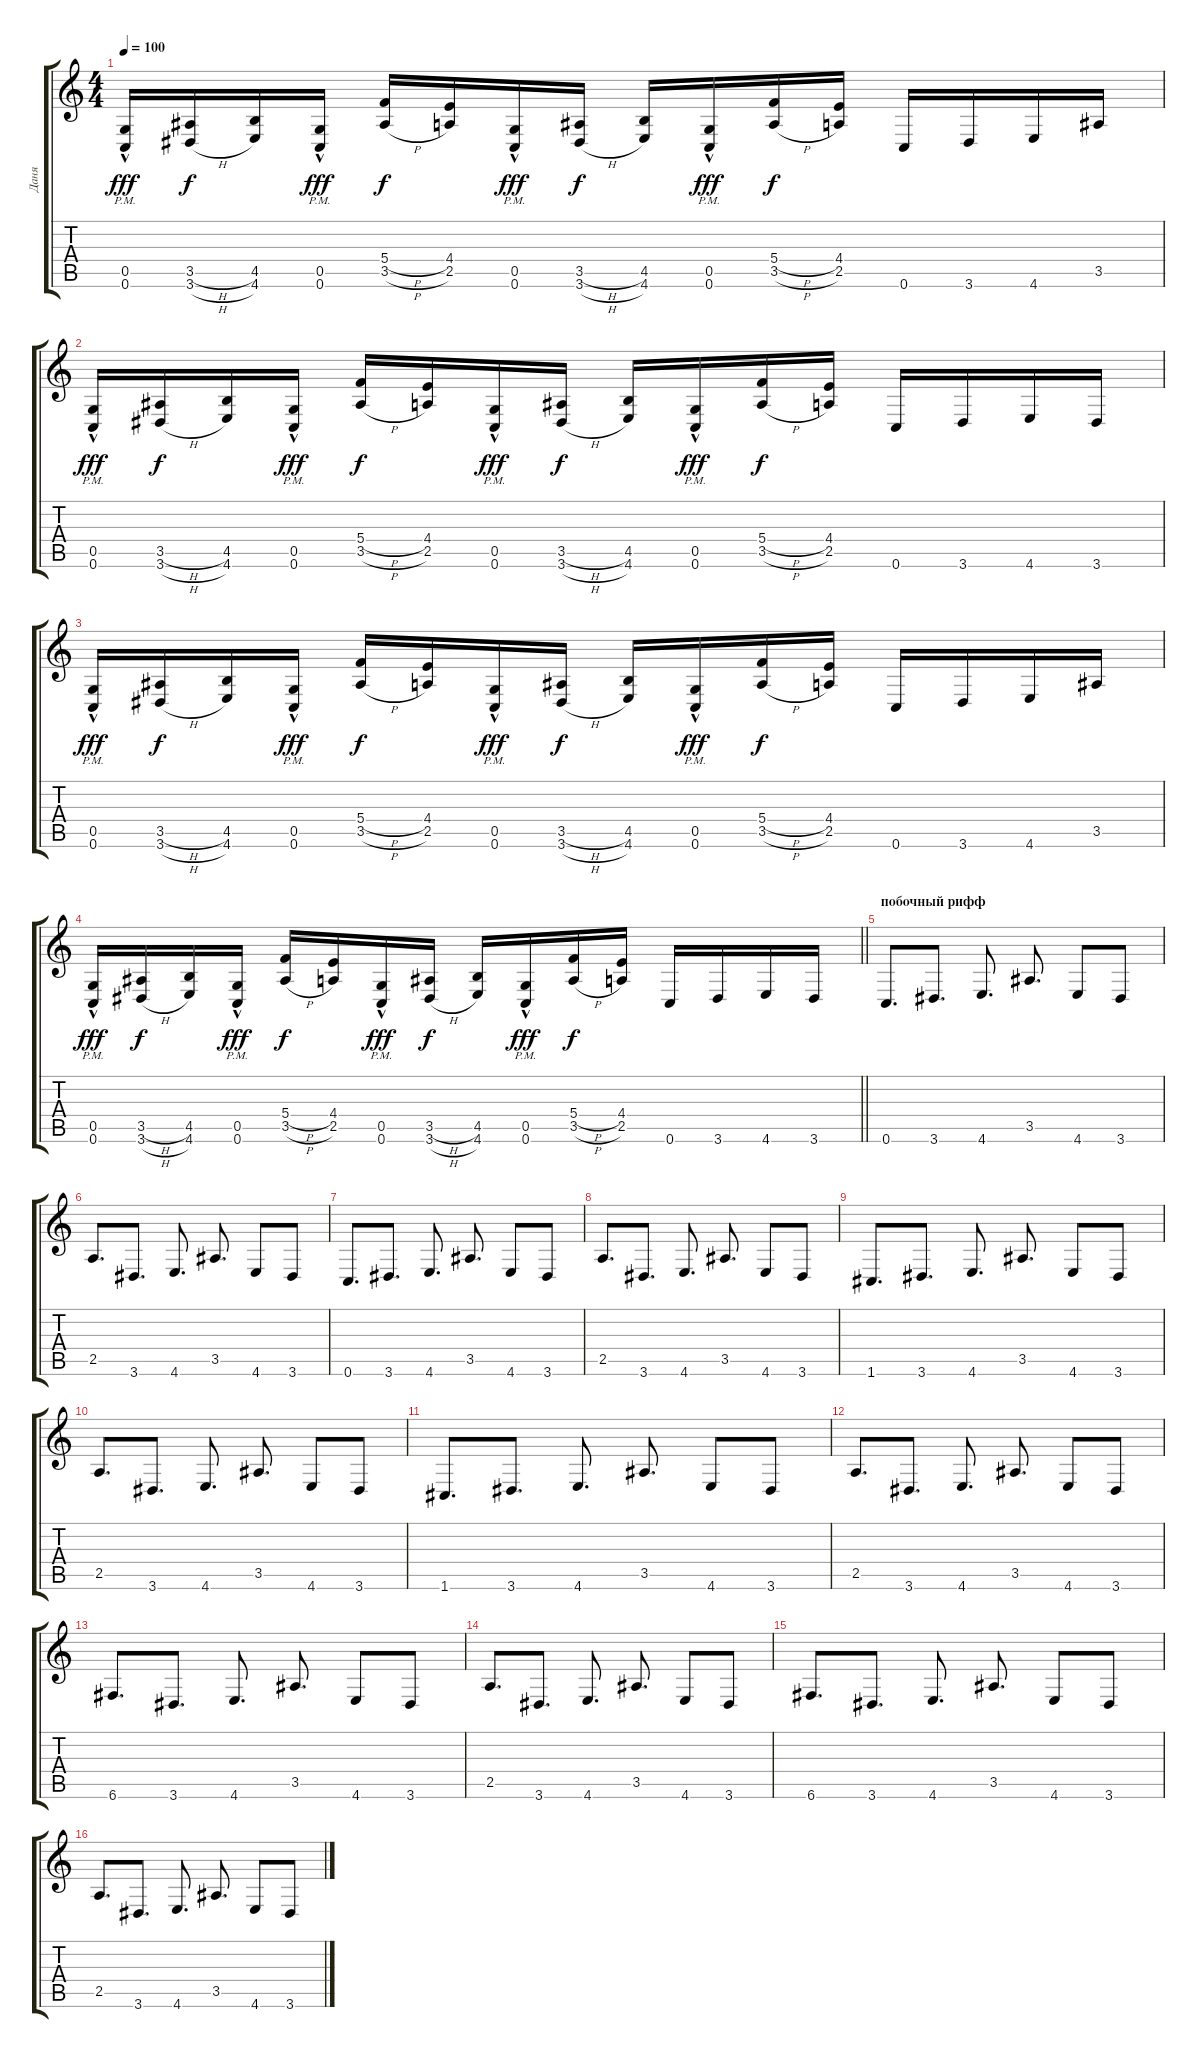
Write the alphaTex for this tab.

\track ("Даня" "Даня") {instrument distortionguitar}
\staff {score tabs}
\tuning (D4 A3 F3 C3 G2 C2) {hide}
\ts (4 4)
\tempo 100
\clef g2
\ks c
(0.5{hac pm} 0.6{hac pm}).16{dy fff} (3.5{h} 3.6{h}).16{dy f} (4.5 4.6).16 (0.5{hac pm} 0.6{hac pm}).16{dy fff} (5.4{h} 3.5{h}).16{dy f} (4.4 2.5).16 (0.5{hac pm} 0.6{hac pm}).16{dy fff} (3.5{h} 3.6{h}).16{dy f} (4.5 4.6).16 (0.5{hac pm} 0.6{hac pm}).16{dy fff} (5.4{h} 3.5{h}).16{dy f} (4.4 2.5).16 0.6.16 3.6.16 4.6.16 3.5.16 |
(0.5{hac pm} 0.6{hac pm}).16{dy fff} (3.5{h} 3.6{h}).16{dy f} (4.5 4.6).16 (0.5{hac pm} 0.6{hac pm}).16{dy fff} (5.4{h} 3.5{h}).16{dy f} (4.4 2.5).16 (0.5{hac pm} 0.6{hac pm}).16{dy fff} (3.5{h} 3.6{h}).16{dy f} (4.5 4.6).16 (0.5{hac pm} 0.6{hac pm}).16{dy fff} (5.4{h} 3.5{h}).16{dy f} (4.4 2.5).16 0.6.16 3.6.16 4.6.16 3.6.16 |
(0.5{hac pm} 0.6{hac pm}).16{dy fff} (3.5{h} 3.6{h}).16{dy f} (4.5 4.6).16 (0.5{hac pm} 0.6{hac pm}).16{dy fff} (5.4{h} 3.5{h}).16{dy f} (4.4 2.5).16 (0.5{hac pm} 0.6{hac pm}).16{dy fff} (3.5{h} 3.6{h}).16{dy f} (4.5 4.6).16 (0.5{hac pm} 0.6{hac pm}).16{dy fff} (5.4{h} 3.5{h}).16{dy f} (4.4 2.5).16 0.6.16 3.6.16 4.6.16 3.5.16 |
\barLineRight lightlight
(0.5{hac pm} 0.6{hac pm}).16{dy fff} (3.5{h} 3.6{h}).16{dy f} (4.5 4.6).16 (0.5{hac pm} 0.6{hac pm}).16{dy fff} (5.4{h} 3.5{h}).16{dy f} (4.4 2.5).16 (0.5{hac pm} 0.6{hac pm}).16{dy fff} (3.5{h} 3.6{h}).16{dy f} (4.5 4.6).16 (0.5{hac pm} 0.6{hac pm}).16{dy fff} (5.4{h} 3.5{h}).16{dy f} (4.4 2.5).16 0.6.16 3.6.16 4.6.16 3.6.16 |
\section ("" "побочный рифф")
0.6.8{d} 3.6.8{d} 4.6.8{d} 3.5.8{d} 4.6.8 3.6.8 |
2.5.8{d} 3.6.8{d} 4.6.8{d} 3.5.8{d} 4.6.8 3.6.8 |
0.6.8{d} 3.6.8{d} 4.6.8{d} 3.5.8{d} 4.6.8 3.6.8 |
2.5.8{d} 3.6.8{d} 4.6.8{d} 3.5.8{d} 4.6.8 3.6.8 |
1.6.8{d} 3.6.8{d} 4.6.8{d} 3.5.8{d} 4.6.8 3.6.8 |
2.5.8{d} 3.6.8{d} 4.6.8{d} 3.5.8{d} 4.6.8 3.6.8 |
1.6.8{d} 3.6.8{d} 4.6.8{d} 3.5.8{d} 4.6.8 3.6.8 |
2.5.8{d} 3.6.8{d} 4.6.8{d} 3.5.8{d} 4.6.8 3.6.8 |
6.6.8{d} 3.6.8{d} 4.6.8{d} 3.5.8{d} 4.6.8 3.6.8 |
2.5.8{d} 3.6.8{d} 4.6.8{d} 3.5.8{d} 4.6.8 3.6.8 |
6.6.8{d} 3.6.8{d} 4.6.8{d} 3.5.8{d} 4.6.8 3.6.8 |
2.5.8{d} 3.6.8{d} 4.6.8{d} 3.5.8{d} 4.6.8 3.6.8
